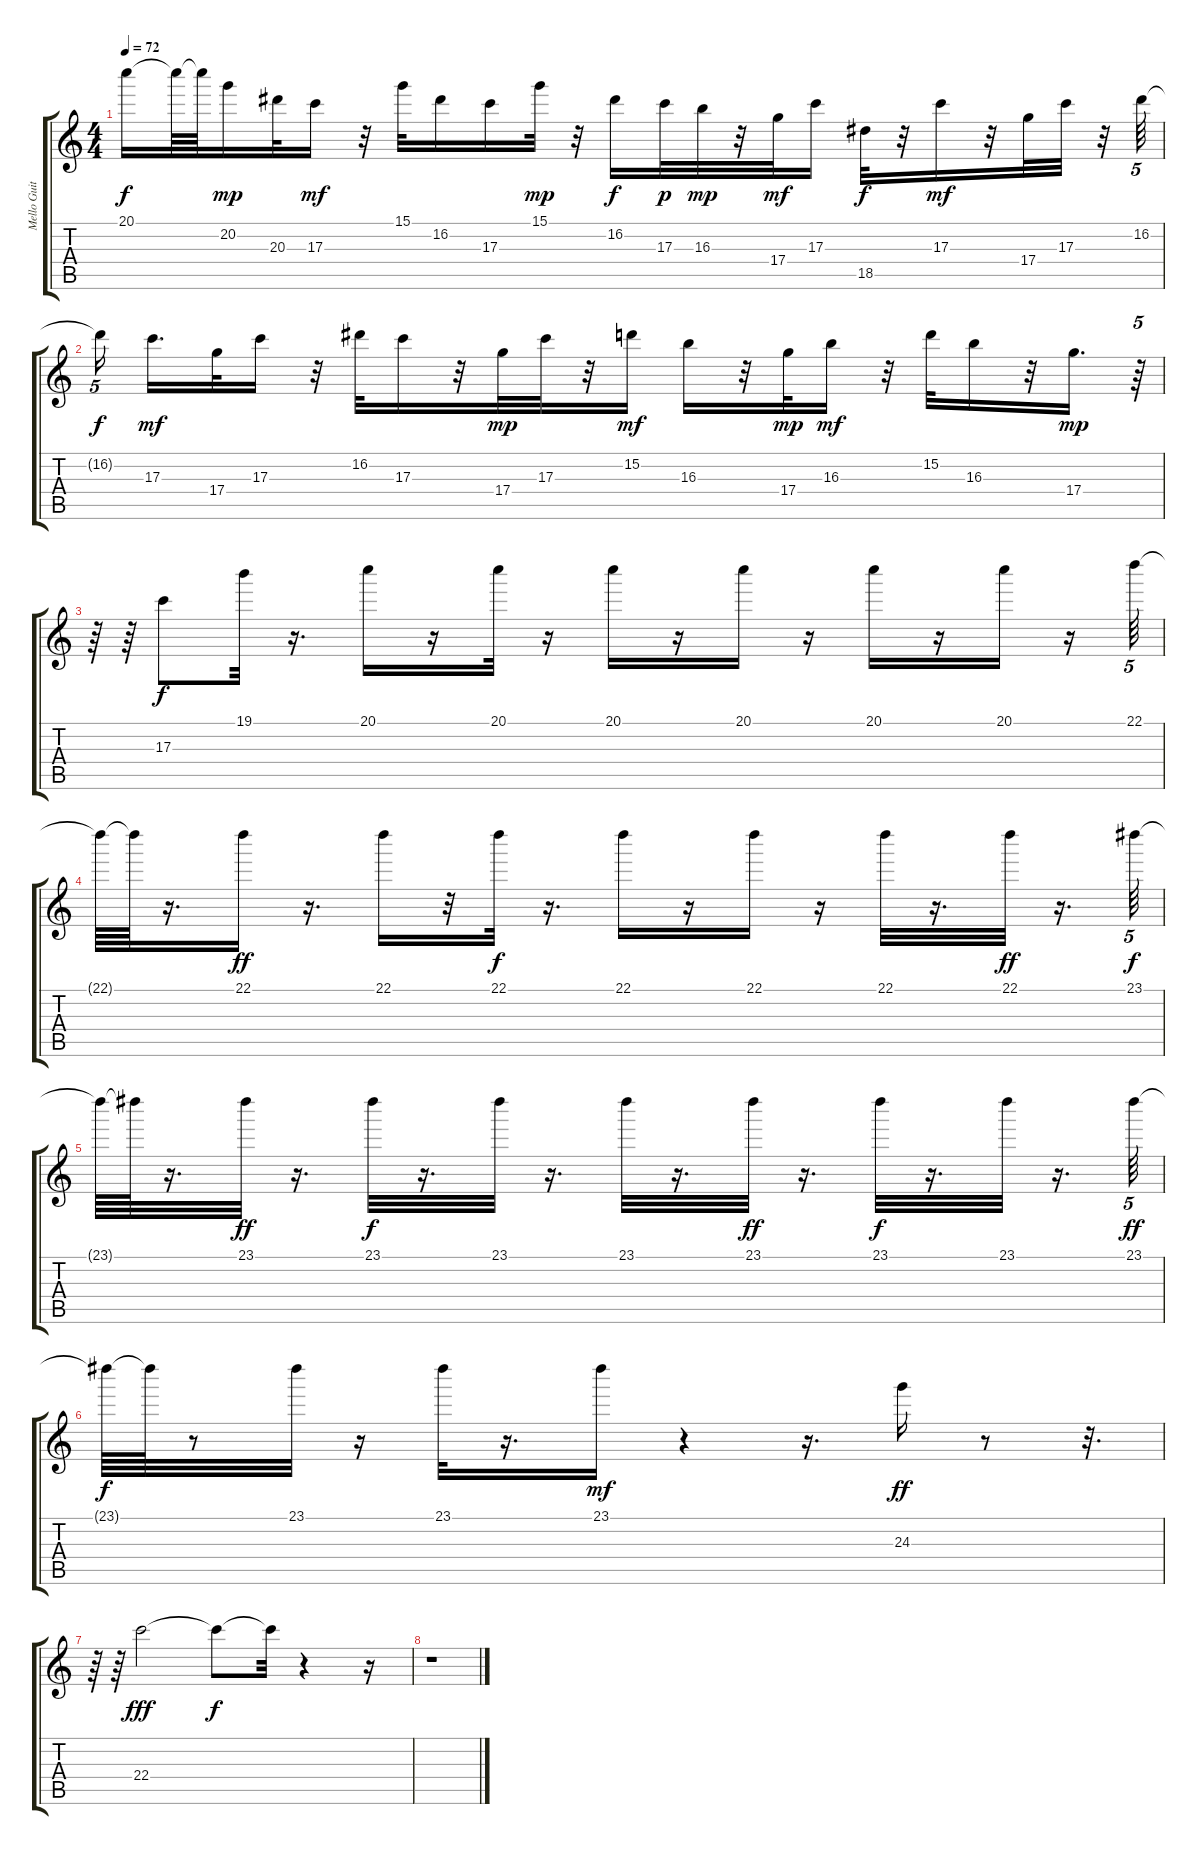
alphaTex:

\track ("Mello Guitar" "Mello Guit") {instrument electricguitarmuted}
\staff {score tabs}
\tuning (E4 B3 G3 D3 A2 E2) {hide}
\ts (4 4)
\tempo 72
\clef g2
\ks c
20.1{t}.16{dy f} 20.1{t}.64 20.1{t}.64 20.2.16{dy mp} 20.3.32 17.3.16{dy mf} r.32 15.1.32 16.2.16 17.3.16 15.1.32{dy mp} r.32 16.2.16{dy f} 17.3.32{dy p} 16.3.32{dy mp} r.32 17.4.32{dy mf} 17.3.16 18.5.32{dy f} r.32 17.3.16{dy mf} r.32 17.4.32 17.3.32 r.32 16.2.64{tu (5 4)} |
16.2{t}.16{tu (5 4) dy f beam splitsecondary} 17.3.16{d dy mf} 17.4.32 17.3.16 r.32 16.2.32 17.3.16 r.32 17.4.32{dy mp} 17.3.32 r.32 15.2.16{dy mf} 16.3.16 r.32 17.4.32{dy mp} 16.3.16{dy mf} r.32 15.2.32 16.3.16 r.32 17.4.16{d dy mp} r.64{tu (5 4)} |
r.64 r.64 17.3.8{dy f} 19.1.32 r.16{d} 20.1.16 r.16 20.1.32 r.16 20.1.16 r.16 20.1.16 r.16 20.1.16 r.16 20.1.16 r.16 22.1.64{tu (5 4)} |
22.1{t}.64 22.1{t}.64 r.16{d} 22.1.16{dy ff} r.16{d} 22.1.16 r.32 22.1.32{dy f} r.16{d} 22.1.16 r.16 22.1.16 r.16 22.1.32 r.16{d} 22.1.32{dy ff} r.16{d} 23.1.64{tu (5 4) dy f} |
23.1{t}.64 23.1{t}.64 r.16{d} 23.1.32{dy ff} r.16{d} 23.1.32{dy f} r.16{d} 23.1.32 r.16{d} 23.1.32 r.16{d} 23.1.32{dy ff} r.16{d} 23.1.32{dy f} r.16{d} 23.1.32 r.16{d} 23.1.64{tu (5 4) dy ff} |
23.1{t}.64{dy f} 23.1{t}.64 r.8 23.1.32 r.16 23.1.32 r.16{d} 23.1.16{dy mf} r.4 r.16{d} 24.3.16{dy ff} r.8 r.32{d} |
r.64 r.64 22.4.2{dy fff} 22.4{t}.8{dy f} 22.4{t}.32 r.4 r.16 |
r.1
